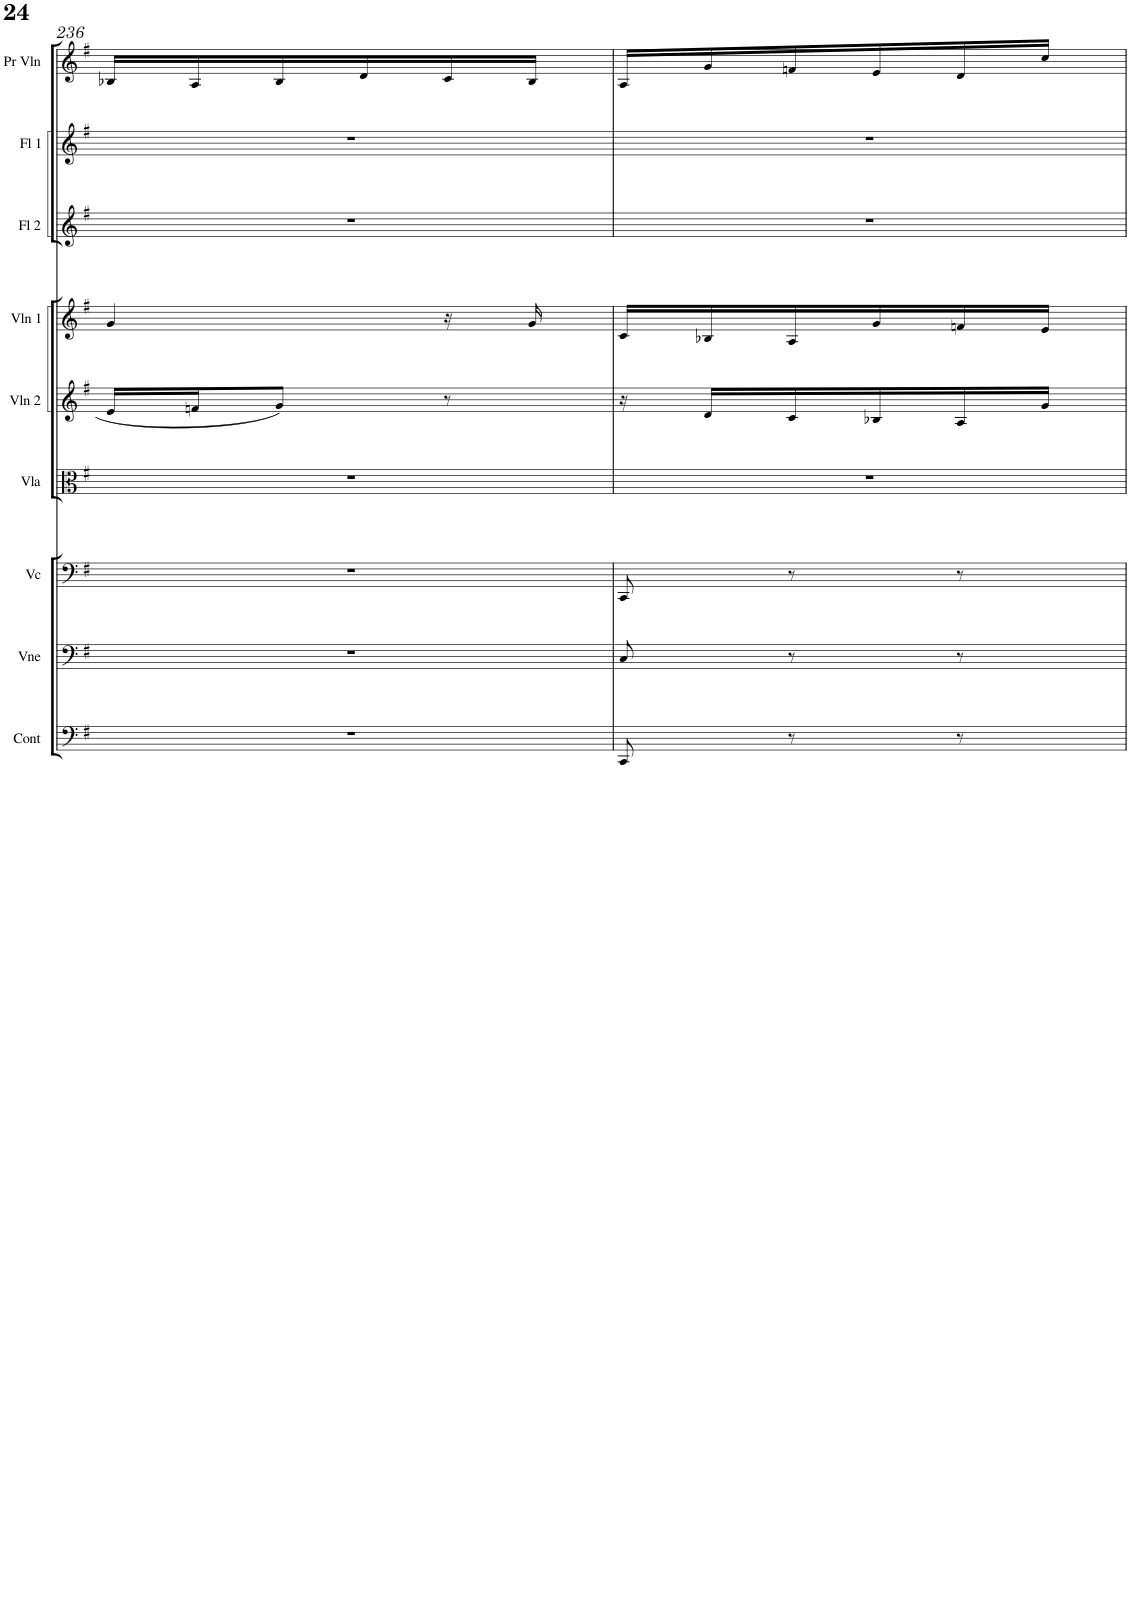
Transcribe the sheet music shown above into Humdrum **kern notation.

**kern	**kern	**kern	**kern	**kern	**kern	**kern	**kern	**kern
*part9	*part8	*part7	*part6	*part5	*part4	*part3	*part2	*part1
*staff9	*staff8	*staff7	*staff6	*staff5	*staff4	*staff3	*staff2	*staff1
*I"Continuo	*I"Violone	*I"Violoncello	*I"Viola	*I"Violin 2	*I"Violin 1	*I"Flute 2	*I"Flute 1	*I"Principal Violin
*I'Cont	*I'Vne	*I'Vc	*I'Vla	*I'Vln 2	*I'Vln 1	*I'Fl 2	*I'Fl 1	*I'Pr Vln
!!LO:PB:g=z
*clefF4	*clefF4	*clefF4	*clefC3	*clefG2	*clefG2	*clefG2	*clefG2	*clefG2
*	*Trd7c12	*	*	*	*	*	*	*
*k[f#]	*k[f#]	*k[f#]	*k[f#]	*k[f#]	*k[f#]	*k[f#]	*k[f#]	*k[f#]
*M3/8	*M3/8	*M3/8	*M3/8	*M3/8	*M3/8	*M3/8	*M3/8	*M3/8
=236	=236	=236	=236	=236	=236	=236	=236	=236
4.r	4.r	4.r	4.r	16e/LL	4g/	4.r	4.r	16B-X/LL
.	.	.	.	16fn/J	.	.	.	16A/
.	.	.	.	8g/J	.	.	.	16B-/
.	.	.	.	.	.	.	.	16d/
.	.	.	.	8r	16r	.	.	16c/
.	.	.	.	.	16g/	.	.	16B-/JJ
=237	=237	=237	=237	=237	=237	=237	=237	=237
8CC/	8C/	8CC/	4.r	16r	16c/LL	4.r	4.r	16A/LL
.	.	.	.	16d/LL	16B-X/	.	.	16g/
8r	8r	8r	.	16c/	16A/	.	.	16fn/
.	.	.	.	16B-X/	16g/	.	.	16e/
8r	8r	8r	.	16A/	16fn/	.	.	16d/
.	.	.	.	16g/JJ	16e/JJ	.	.	16cc/JJ
=	=	=	=	=	=	=	=	=
*-	*-	*-	*-	*-	*-	*-	*-	*-
